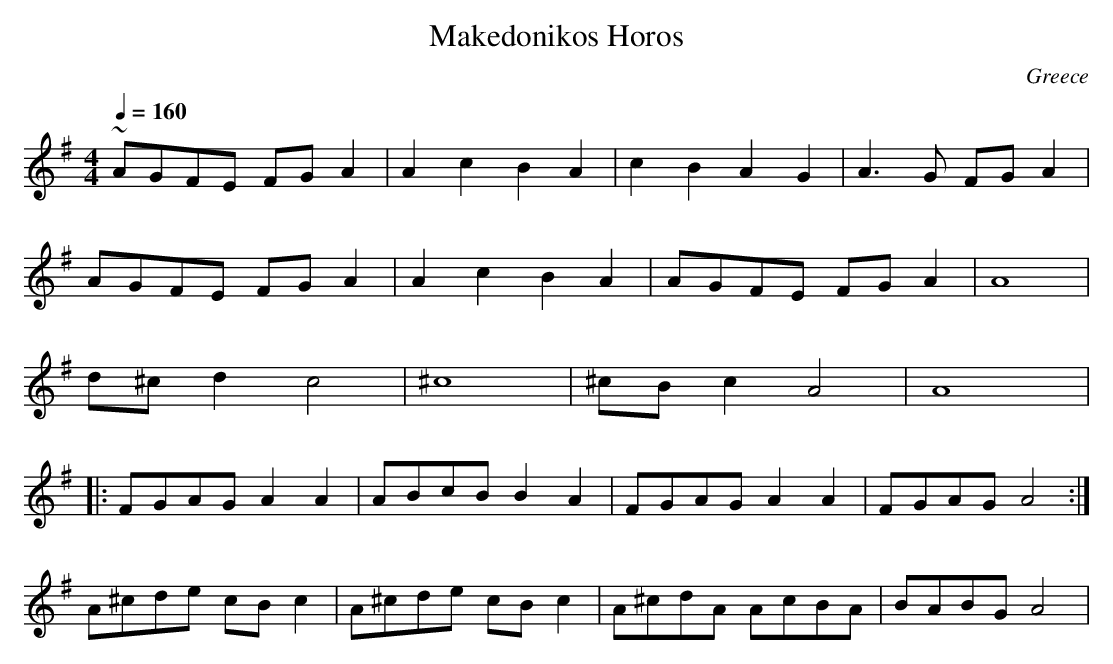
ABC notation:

X:1
T: Makedonikos Horos
C: Greece
M: 4/4
L: 1/8
Q: 1/4=160
K: G
!drum! \
 ~AGFE FGA2|A2 c2 B2A2 |c2 B2 A2 G2|A3G FGA2 |
 AGFE FGA2 |A2 c2 B2A2 |AGFE   FGA2|A8       |
 d^cd2 c4  |^c8        |^cBc2 A4   |A8       |:
 FGAG A2A2 |ABcB  B2A2 |FGAG A2A2  | FGAG A4 :|
 A^cde cBc2|A^cde cBc2 |A^cdA AcBA |BABG A4  |
